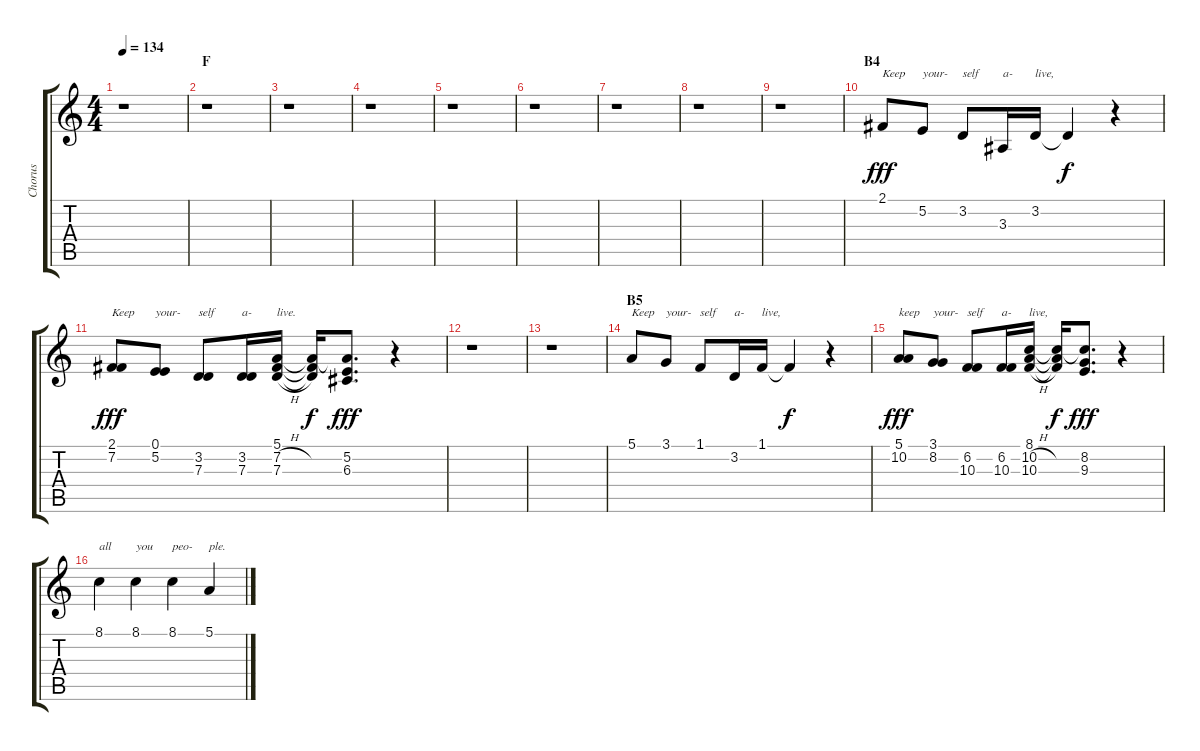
\track ("Chorus" "Chorus") {instrument choiraahs}
\staff {score tabs}
\tuning (E4 B3 G3 D3 A2 E2) {hide}
\ts (4 4)
\tempo 134
\clef g2
\ks c
r.1{dy fff} |
\section ("" "F")
r.1 |
r.1 |
r.1 |
r.1 |
r.1 |
r.1 |
r.1 |
r.1 |
\section ("" "B4")
2.1.8{txt "Keep"} 5.2.8{txt "your-"} 3.2.8{txt "self"} 3.3.16{txt "a-"} 3.2.16{txt "live,"} 3.2{t}.4{dy f} r.4 |
(2.1 7.2).8{txt "Keep" dy fff} (0.1 5.2).8{txt "your-"} (3.2 7.3).8{txt "self"} (3.2 7.3).16{txt "a-"} (5.1 7.2{h} 7.3{h}).16{txt "live."} (5.1{t} 7.2{t} 7.3{t}).16{dy f} (5.1{t} 5.2 6.3).8{d dy fff} r.4 |
r.1 |
r.1 |
\section ("" "B5")
5.1.8{txt "Keep"} 3.1.8{txt "your-"} 1.1.8{txt "self"} 3.2.16{txt "a-"} 1.1.16{txt "live,"} 1.1{t}.4{dy f} r.4 |
(5.1 10.2).8{txt "keep" dy fff} (3.1 8.2).8{txt "your-"} (6.2 10.3).8{txt "self"} (6.2 10.3).16{txt "a-"} (8.1 10.2{h} 10.3{h}).16{txt "live,"} (8.1{t} 10.2{t} 10.3{t}).16{dy f} (8.1{t} 8.2 9.3).8{d dy fff} r.4 |
8.1.4{txt "all"} 8.1.4{txt "you"} 8.1.4{txt "peo-"} 5.1.4{txt "ple."}
